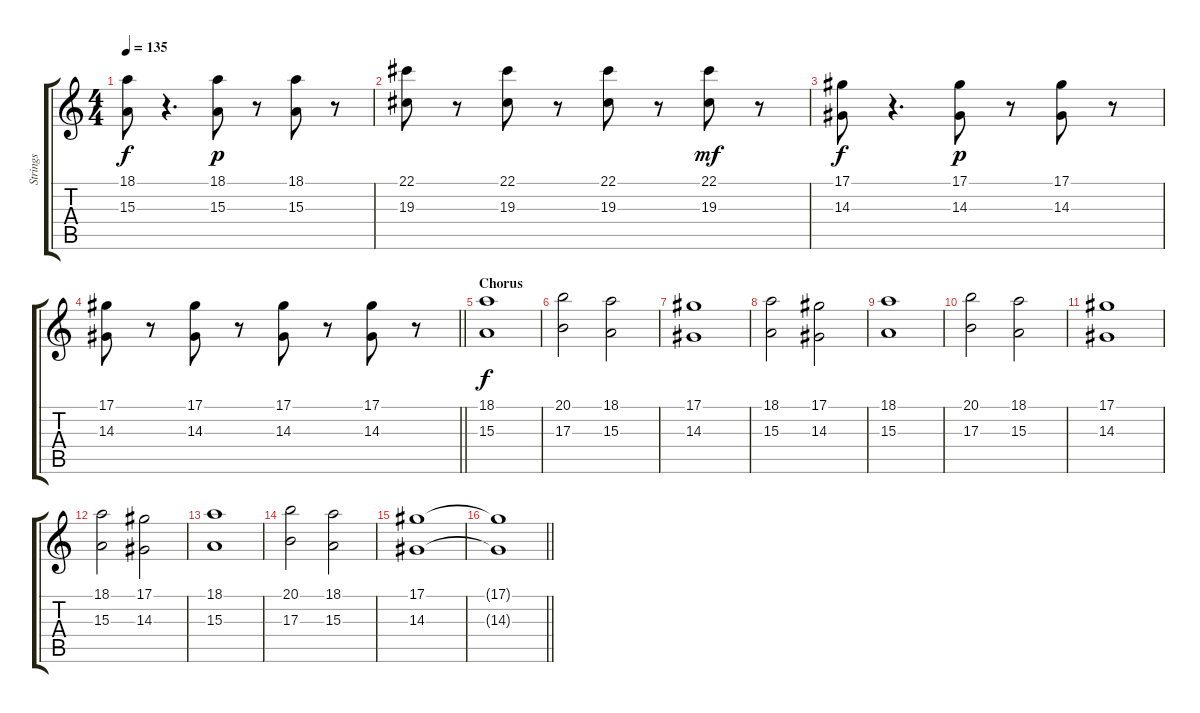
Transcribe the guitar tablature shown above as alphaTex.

\track ("Strings" "Strings") {instrument stringensemble1}
\staff {score tabs}
\tuning (Eb4 Bb3 Gb3 Db3 Ab2 Eb2) {hide}
\ts (4 4)
\tempo 135
\clef g2
\ks c
(18.1 15.3).8{dy f} r.4{d} (18.1 15.3).8{dy p} r.8 (18.1 15.3).8 r.8 |
(22.1 19.3).8 r.8 (22.1 19.3).8 r.8 (22.1 19.3).8 r.8 (22.1 19.3).8{dy mf} r.8 |
(17.1 14.3).8{dy f} r.4{d} (17.1 14.3).8{dy p} r.8 (17.1 14.3).8 r.8 |
\barLineRight lightlight
(17.1 14.3).8 r.8 (17.1 14.3).8 r.8 (17.1 14.3).8 r.8 (17.1 14.3).8 r.8 |
\section ("" "Chorus")
(18.1 15.3).1{dy f} |
(20.1 17.3).2 (18.1 15.3).2 |
(17.1 14.3).1 |
(18.1 15.3).2 (17.1 14.3).2 |
(18.1 15.3).1 |
(20.1 17.3).2 (18.1 15.3).2 |
(17.1 14.3).1 |
(18.1 15.3).2 (17.1 14.3).2 |
(18.1 15.3).1 |
(20.1 17.3).2 (18.1 15.3).2 |
(17.1 14.3).1 |
\barLineRight lightlight
(17.1{t} 14.3{t}).1
